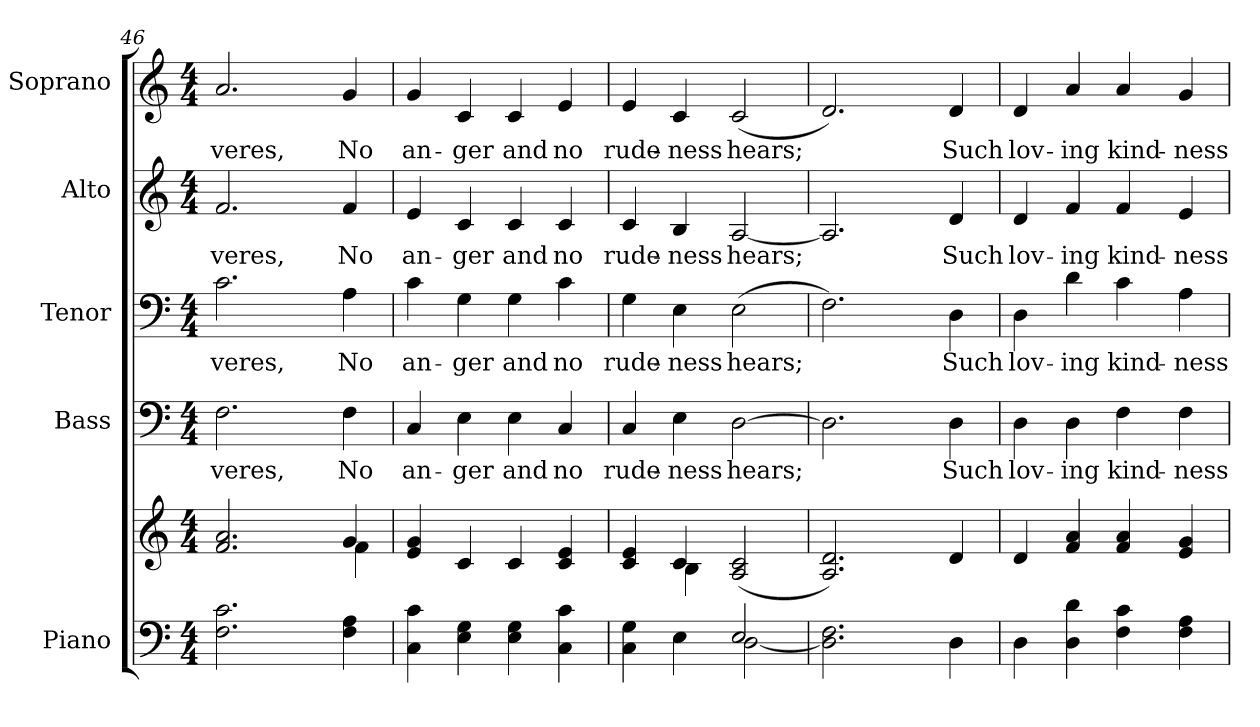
**kern	**kern	**kern	**text	**kern	**text	**kern	**text	**kern	**text
*part5	*part5	*part4	*part4	*part3	*part3	*part2	*part2	*part1	*part1
*staff6	*staff5	*staff4	*staff4	*staff3	*staff3	*staff2	*staff2	*staff1	*staff1
*I"Piano	*	*I"Bass	*	*I"Tenor	*	*I"Alto	*	*I"Soprano	*
*I'Pno.	*	*I'B.	*	*I'T.	*	*I'A.	*	*I'S.	*
*clefF4	*clefG2	*clefF4	*	*clefF4	*	*clefG2	*	*clefG2	*
*k[]	*k[]	*k[]	*	*k[]	*	*k[]	*	*k[]	*
*C:	*C:	*C:	*	*C:	*	*C:	*	*C:	*
*M4/4	*M4/4	*M4/4	*	*M4/4	*	*M4/4	*	*M4/4	*
=46	=46	=46	=46	=46	=46	=46	=46	=46	=46
*	*^	*	*	*	*	*	*	*	*
!	!	!	!	!LO:LY:b:color=#000000	!	!	!	!	!	!
!	!	!	!	!	!	!LO:LY:b:color=#000000	!	!	!	!
!	!	!	!	!	!	!	!	!LO:LY:b:color=#000000	!	!
!	!	!	!	!	!	!	!	!	!	!LO:LY:b:color=#000000
2.Fi\ 2.ci	2.fi/ 2.ai	2ryy	2.Fi\	veres,	2.ci\	veres,	2.fi/	veres,	2.ai/	veres,
.	.	4ryy	.	.	.	.	.	.	.	.
!	!	!	!	!LO:LY:b:color=#000000	!	!	!	!	!	!
!	!	!	!	!	!	!LO:LY:b:color=#000000	!	!	!	!
!	!	!	!	!	!	!	!	!LO:LY:b:color=#000000	!	!
!	!	!	!	!	!	!	!	!	!	!LO:LY:b:color=#000000
4Fi\ 4Ai	4gi/	4fi\	4Fi\	No	4Ai\	No	4fi/	No	4gi/	No
!!LO:PB:g=z
=47	=47	=47	=47	=47	=47	=47	=47	=47	=47	=47
!	!	!	!	!LO:LY:b:color=#000000	!	!	!	!	!	!
!	!	!	!	!	!	!LO:LY:b:color=#000000	!	!	!	!
!	!	!	!	!	!	!	!	!LO:LY:b:color=#000000	!	!
!	!	!	!	!	!	!	!	!	!	!LO:LY:b:color=#000000
4Ci\ 4ci	4ei/ 4gi	2ryy	4Ci/	an-	4ci\	an-	4ei/	an-	4gi/	an-
!	!	!	!	!LO:LY:b:color=#000000	!	!	!	!	!	!
!	!	!	!	!	!	!LO:LY:b:color=#000000	!	!	!	!
!	!	!	!	!	!	!	!	!LO:LY:b:color=#000000	!	!
!	!	!	!	!	!	!	!	!	!	!LO:LY:b:color=#000000
4Ei\ 4Gi	4ci/	.	4Ei\	-ger	4Gi\	-ger	4ci/	-ger	4ci/	-ger
!	!	!	!	!LO:LY:b:color=#000000	!	!	!	!	!	!
!	!	!	!	!	!	!LO:LY:b:color=#000000	!	!	!	!
!	!	!	!	!	!	!	!	!LO:LY:b:color=#000000	!	!
!	!	!	!	!	!	!	!	!	!	!LO:LY:b:color=#000000
4Ei\ 4Gi	4ci/	2ryy	4Ei\	and	4Gi\	and	4ci/	and	4ci/	and
!	!	!	!	!LO:LY:b:color=#000000	!	!	!	!	!	!
!	!	!	!	!	!	!LO:LY:b:color=#000000	!	!	!	!
!	!	!	!	!	!	!	!	!LO:LY:b:color=#000000	!	!
!	!	!	!	!	!	!	!	!	!	!LO:LY:b:color=#000000
4Ci\ 4ci	4ci/ 4ei	.	4Ci/	no	4ci\	no	4ci/	no	4ei/	no
=48	=48	=48	=48	=48	=48	=48	=48	=48	=48	=48
*^	*	*	*	*	*	*	*	*	*	*
!	!	!	!	!	!LO:LY:b:color=#000000	!	!	!	!	!	!
!	!	!	!	!	!	!	!LO:LY:b:color=#000000	!	!	!	!
!	!	!	!	!	!	!	!	!	!LO:LY:b:color=#000000	!	!
!	!	!	!	!	!	!	!	!	!	!	!LO:LY:b:color=#000000
4Ci\ 4Gi	2ryy	4ci/ 4ei	4ryy	4Ci/	rude-	4Gi\	rude-	4ci/	rude-	4ei/	rude-
!	!	!	!	!	!LO:LY:b:color=#000000	!	!	!	!	!	!
!	!	!	!	!	!	!	!LO:LY:b:color=#000000	!	!	!	!
!	!	!	!	!	!	!	!	!	!LO:LY:b:color=#000000	!	!
!	!	!	!	!	!	!	!	!	!	!	!LO:LY:b:color=#000000
4Ei\	.	4ci/	4Bi\	4Ei\	-ness	4Ei\	-ness	4Bi/	-ness	4ci/	-ness
!	!	!	!	!	!LO:LY:b:color=#000000	!	!	!	!	!	!
!	!	!	!	!	!	!	!LO:LY:b:color=#000000	!	!	!	!
!	!	!	!	!	!	!	!	!	!LO:LY:b:color=#000000	!	!
!	!	!	!	!	!	!	!	!	!	!	!LO:LY:b:color=#000000
2Ei/	[<2Di\	(2Ai/ 2ci	2ryy	[>2Di\	hears;	(2Ei\	hears;	[<2Ai/	hears;	(2ci/	hears;
*	*	*v	*v	*	*	*	*	*	*	*	*
=49	=49	=49	=49	=49	=49	=49	=49	=49	=49	=49
2.Di\] 2.Fi	2ryy	2.Ai/ 2.di)	2.Di\]	.	2.Fi\)	.	2.Ai/]	.	2.di/)	.
.	2ryy	.	.	.	.	.	.	.	.	.
!	!	!	!	!LO:LY:b:color=#000000	!	!	!	!	!	!
!	!	!	!	!	!	!LO:LY:b:color=#000000	!	!	!	!
!	!	!	!	!	!	!	!	!LO:LY:b:color=#000000	!	!
!	!	!	!	!	!	!	!	!	!	!LO:LY:b:color=#000000
4Di\	.	4di/	4Di\	Such	4Di\	Such	4di/	Such	4di/	Such
*v	*v	*	*	*	*	*	*	*	*	*
!!LO:PB:g=z
=50	=50	=50	=50	=50	=50	=50	=50	=50	=50
!	!	!	!LO:LY:b:color=#000000	!	!	!	!	!	!
!	!	!	!	!	!LO:LY:b:color=#000000	!	!	!	!
!	!	!	!	!	!	!	!LO:LY:b:color=#000000	!	!
!	!	!	!	!	!	!	!	!	!LO:LY:b:color=#000000
4Di\	4di/	4Di\	lov-	4Di\	lov-	4di/	lov-	4di/	lov-
!	!	!	!LO:LY:b:color=#000000	!	!	!	!	!	!
!	!	!	!	!	!LO:LY:b:color=#000000	!	!	!	!
!	!	!	!	!	!	!	!LO:LY:b:color=#000000	!	!
!	!	!	!	!	!	!	!	!	!LO:LY:b:color=#000000
4Di\ 4di	4fi/ 4ai	4Di\	-ing	4di\	-ing	4fi/	-ing	4ai/	-ing
!	!	!	!LO:LY:b:color=#000000	!	!	!	!	!	!
!	!	!	!	!	!LO:LY:b:color=#000000	!	!	!	!
!	!	!	!	!	!	!	!LO:LY:b:color=#000000	!	!
!	!	!	!	!	!	!	!	!	!LO:LY:b:color=#000000
4Fi\ 4ci	4fi/ 4ai	4Fi\	kind-	4ci\	kind-	4fi/	kind-	4ai/	kind-
!	!	!	!LO:LY:b:color=#000000	!	!	!	!	!	!
!	!	!	!	!	!LO:LY:b:color=#000000	!	!	!	!
!	!	!	!	!	!	!	!LO:LY:b:color=#000000	!	!
!	!	!	!	!	!	!	!	!	!LO:LY:b:color=#000000
4Fi\ 4Ai	4ei/ 4gi	4Fi\	-ness	4Ai\	-ness	4ei/	-ness	4gi/	-ness
=	=	=	=	=	=	=	=	=	=
*-	*-	*-	*-	*-	*-	*-	*-	*-	*-
